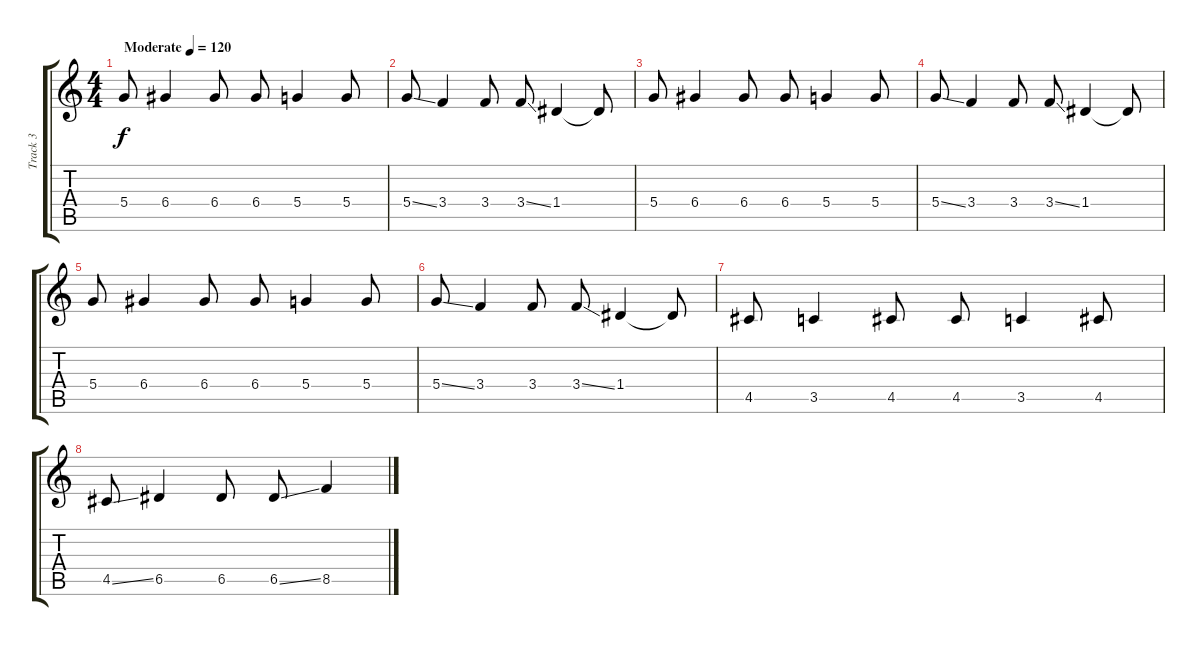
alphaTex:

\track ("Track 3" "Track 3") {instrument electricguitarjazz}
\staff {score tabs}
\tuning (E4 B3 G3 D3 A2 E2) {hide}
\ts (4 4)
\tempo (120 "Moderate")
\clef g2
\ks c
5.4.8{dy f instrument electricguitarjazz} 6.4.4 6.4.8 6.4.8 5.4.4 5.4.8 |
5.4{ss}.8 3.4.4 3.4.8 3.4{ss}.8 1.4.4 1.4{t}.8 |
5.4.8 6.4.4 6.4.8 6.4.8 5.4.4 5.4.8 |
5.4{ss}.8 3.4.4 3.4.8 3.4{ss}.8 1.4.4 1.4{t}.8 |
5.4.8 6.4.4 6.4.8 6.4.8 5.4.4 5.4.8 |
5.4{ss}.8 3.4.4 3.4.8 3.4{ss}.8 1.4.4 1.4{t}.8 |
4.5.8 3.5.4 4.5.8 4.5.8 3.5.4 4.5.8 |
4.5{ss}.8 6.5.4 6.5.8 6.5{ss}.8 8.5.4
